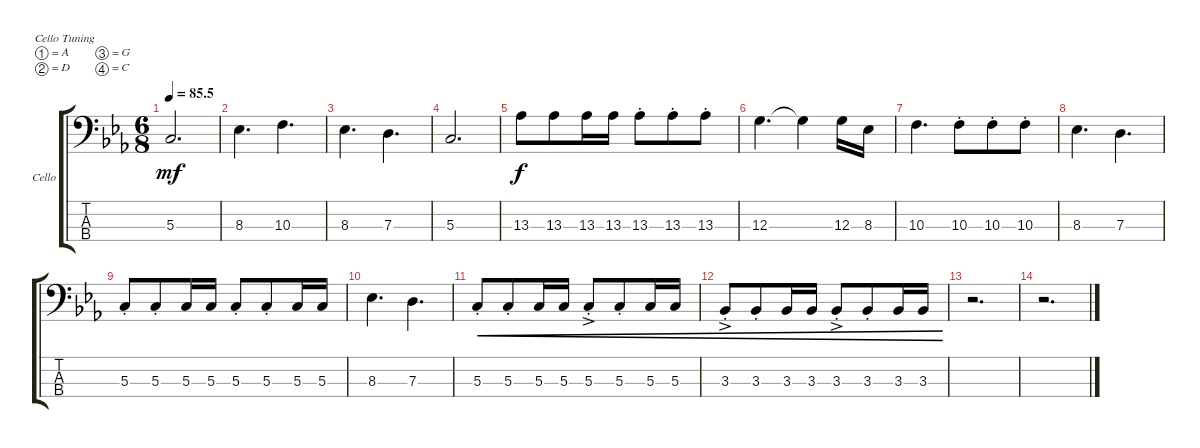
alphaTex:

\defaultSystemsLayout 4
\bracketExtendMode groupsimilarinstruments
\firstSystemTrackNameOrientation horizontal
\otherSystemsTrackNameOrientation horizontal
\track ("Cello" "Cello") {instrument cello}
\staff {score tabs}
\tuning (A3 D3 G2 C2)
\ts (6 8)
\tempo
85.5
\accidentals auto
\clef f4
\ottava regular
\simile none
\ks cminor
5.3.2{d dy mf} |
8.3.4{d} 10.3.4{d} |
8.3.4{d} 7.3.4{d} |
5.3.2{d} |
13.3.8{dy f} 13.3.8 13.3.16 13.3.16 13.3{st}.8 13.3{st}.8 13.3{st}.8 |
12.3.4{d} 12.3{t}.4 12.3.16 8.3.16 |
10.3.4{d} 10.3{st}.8 10.3{st}.8 10.3{st}.8 |
8.3.4{d} 7.3.4{d} |
5.3{st}.8 5.3{st}.8 5.3.16 5.3.16 5.3{st}.8 5.3{st}.8 5.3.16 5.3.16 |
8.3.4{d} 7.3.4{d} |
5.3{st}.8{cre} 5.3{st}.8{cre} 5.3.16{cre} 5.3.16{cre} 5.3{ac st}.8{cre} 5.3{st}.8{cre} 5.3.16{cre} 5.3.16{cre} |
3.3{ac st}.8{cre} 3.3{st}.8{cre} 3.3.16{cre} 3.3.16{cre} 3.3{ac st}.8{cre} 3.3{st}.8{cre} 3.3.16{cre} 3.3.16{cre} |
r.2{d} |
r.2{d}
